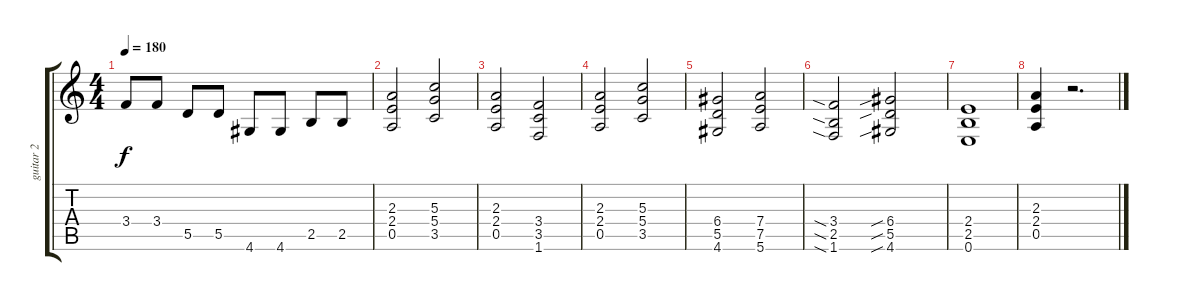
\track ("guitar 2" "guitar 2") {instrument distortionguitar}
\staff {score tabs}
\tuning (E4 B3 G3 D3 A2 E2) {hide}
\ts (4 4)
\tempo 180
\clef g2
\ks c
3.4.8{dy f} 3.4.8 5.5.8 5.5.8 4.6.8 4.6.8 2.5.8 2.5.8 |
(2.3 2.4 0.5).2 (5.3 5.4 3.5).2 |
(2.3 2.4 0.5).2 (3.4 3.5 1.6).2 |
(2.3 2.4 0.5).2 (5.3 5.4 3.5).2 |
(6.4 5.5 4.6).2 (7.4 7.5 5.6).2 |
(3.4{sia} 2.5{sia} 1.6{sia}).2 (6.4{sib} 5.5{sib} 4.6{sib}).2 |
(2.4 2.5 0.6).1 |
(2.3 2.4 0.5).4 r.2{d}
